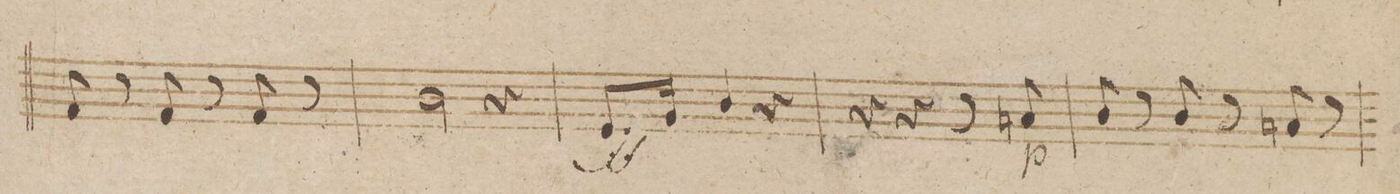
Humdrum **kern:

**kern	**dynam
*I"Viola.	*
*clefC3	*
*k[b-]	*
*M3/4	*
8G/	.
8r	.
8G/	.
8r	.
8G/	.
8r	.
=36	=36
2c\	.
4r	.
=37	=37
8.F/L	ff
16A/Jk	.
4c/	.
4r	.
=38	=38
4r	.
4r	.
8r	.
8Bn/	p
=39	=39
8c/	.
8r	.
8c/	.
8r	.
8Bn/	.
8r	.
=40	=40
*-	*-
